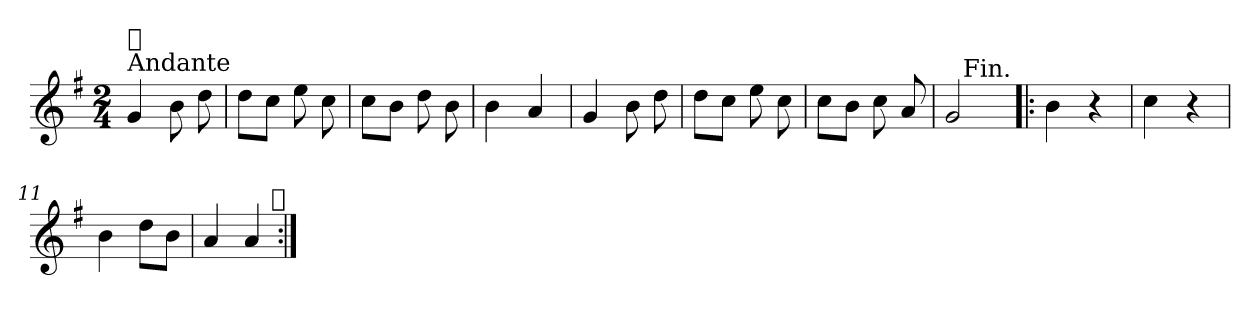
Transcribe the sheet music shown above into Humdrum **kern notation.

**kern
*part1
*staff1
*clefG2
*k[f#]
*G:
*M2/4
=1
!LO:TX:a:t=Andante
!LO:TX:a:t=𝄋
4g/
8b\
8dd\
=2
8dd\L
8cc\J
8ee\
8cc\
=3
8cc\L
8b\J
8dd\
8b\
=4
4b\
4a/
=5
4g/
8b\
8dd\
=6
8dd\L
8cc\J
8ee\
8cc\
=7
8cc\L
8b\J
8cc\
8a/
=8
2g/
!LO:TX:a:rj:t=Fin.
=9!|:
4b\
4r
=10
4cc\
4r
=11
4b\
8dd\L
8b\J
=12
4a/
4a/
!LO:TX:a:t=𝄋
=:|!
*-
